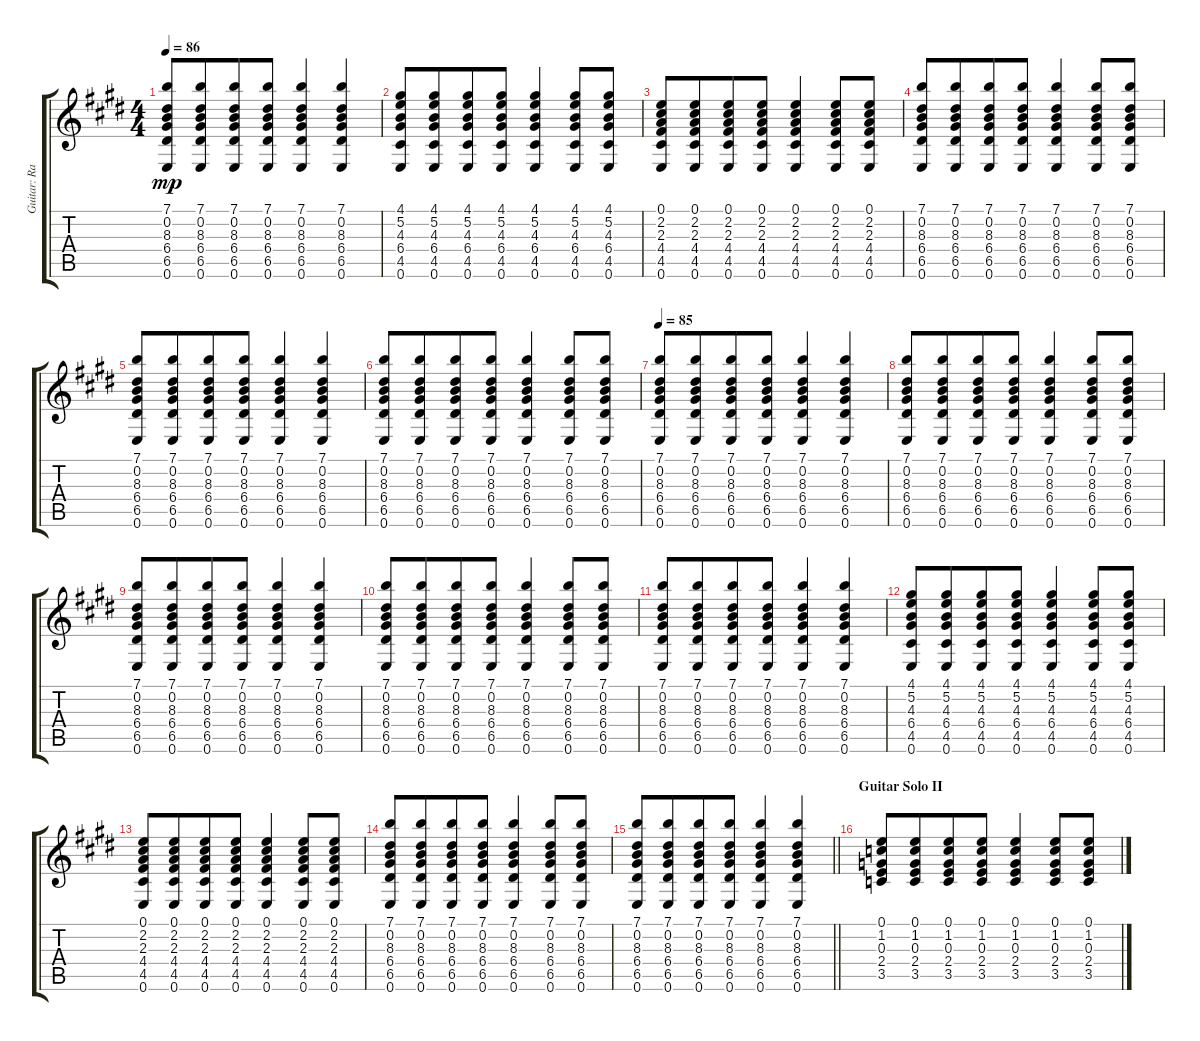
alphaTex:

\track ("Guitar: Rado" "Guitar: Ra") {instrument acousticguitarnylon}
\staff {score tabs}
\tuning (E4 B3 G3 D3 A2 E2) {hide}
\ts (4 4)
\tempo 86
\clef g2
\ks e
(7.1 0.2 8.3 6.4 6.5 0.6).8{dy mp} (7.1 0.2 8.3 6.4 6.5 0.6).8{beam merge} (7.1 0.2 8.3 6.4 6.5 0.6).8 (7.1 0.2 8.3 6.4 6.5 0.6).8 (7.1 0.2 8.3 6.4 6.5 0.6).4 (7.1 0.2 8.3 6.4 6.5 0.6).4 |
(4.1 5.2 4.3 6.4 4.5 0.6).8 (4.1 5.2 4.3 6.4 4.5 0.6).8{beam merge} (4.1 5.2 4.3 6.4 4.5 0.6).8 (4.1 5.2 4.3 6.4 4.5 0.6).8 (4.1 5.2 4.3 6.4 4.5 0.6).4{beam merge} (4.1 5.2 4.3 6.4 4.5 0.6).8 (4.1 5.2 4.3 6.4 4.5 0.6).8 |
(0.1 2.2 2.3 4.4 4.5 0.6).8 (0.1 2.2 2.3 4.4 4.5 0.6).8{beam merge} (0.1 2.2 2.3 4.4 4.5 0.6).8 (0.1 2.2 2.3 4.4 4.5 0.6).8 (0.1 2.2 2.3 4.4 4.5 0.6).4{beam merge} (0.1 2.2 2.3 4.4 4.5 0.6).8 (0.1 2.2 2.3 4.4 4.5 0.6).8 |
(7.1 0.2 8.3 6.4 6.5 0.6).8 (7.1 0.2 8.3 6.4 6.5 0.6).8{beam merge} (7.1 0.2 8.3 6.4 6.5 0.6).8 (7.1 0.2 8.3 6.4 6.5 0.6).8 (7.1 0.2 8.3 6.4 6.5 0.6).4 (7.1 0.2 8.3 6.4 6.5 0.6).8 (7.1 0.2 8.3 6.4 6.5 0.6).8 |
(7.1 0.2 8.3 6.4 6.5 0.6).8 (7.1 0.2 8.3 6.4 6.5 0.6).8{beam merge} (7.1 0.2 8.3 6.4 6.5 0.6).8 (7.1 0.2 8.3 6.4 6.5 0.6).8 (7.1 0.2 8.3 6.4 6.5 0.6).4 (7.1 0.2 8.3 6.4 6.5 0.6).4 |
(7.1 0.2 8.3 6.4 6.5 0.6).8 (7.1 0.2 8.3 6.4 6.5 0.6).8{beam merge} (7.1 0.2 8.3 6.4 6.5 0.6).8 (7.1 0.2 8.3 6.4 6.5 0.6).8 (7.1 0.2 8.3 6.4 6.5 0.6).4 (7.1 0.2 8.3 6.4 6.5 0.6).8 (7.1 0.2 8.3 6.4 6.5 0.6).8 |
\tempo 85
(7.1 0.2 8.3 6.4 6.5 0.6).8 (7.1 0.2 8.3 6.4 6.5 0.6).8{beam merge} (7.1 0.2 8.3 6.4 6.5 0.6).8 (7.1 0.2 8.3 6.4 6.5 0.6).8 (7.1 0.2 8.3 6.4 6.5 0.6).4 (7.1 0.2 8.3 6.4 6.5 0.6).4 |
(7.1 0.2 8.3 6.4 6.5 0.6).8 (7.1 0.2 8.3 6.4 6.5 0.6).8{beam merge} (7.1 0.2 8.3 6.4 6.5 0.6).8 (7.1 0.2 8.3 6.4 6.5 0.6).8 (7.1 0.2 8.3 6.4 6.5 0.6).4 (7.1 0.2 8.3 6.4 6.5 0.6).8 (7.1 0.2 8.3 6.4 6.5 0.6).8 |
(7.1 0.2 8.3 6.4 6.5 0.6).8 (7.1 0.2 8.3 6.4 6.5 0.6).8{beam merge} (7.1 0.2 8.3 6.4 6.5 0.6).8 (7.1 0.2 8.3 6.4 6.5 0.6).8 (7.1 0.2 8.3 6.4 6.5 0.6).4 (7.1 0.2 8.3 6.4 6.5 0.6).4 |
(7.1 0.2 8.3 6.4 6.5 0.6).8 (7.1 0.2 8.3 6.4 6.5 0.6).8{beam merge} (7.1 0.2 8.3 6.4 6.5 0.6).8 (7.1 0.2 8.3 6.4 6.5 0.6).8 (7.1 0.2 8.3 6.4 6.5 0.6).4 (7.1 0.2 8.3 6.4 6.5 0.6).8 (7.1 0.2 8.3 6.4 6.5 0.6).8 |
(7.1 0.2 8.3 6.4 6.5 0.6).8 (7.1 0.2 8.3 6.4 6.5 0.6).8{beam merge} (7.1 0.2 8.3 6.4 6.5 0.6).8 (7.1 0.2 8.3 6.4 6.5 0.6).8 (7.1 0.2 8.3 6.4 6.5 0.6).4 (7.1 0.2 8.3 6.4 6.5 0.6).4 |
(4.1 5.2 4.3 6.4 4.5 0.6).8 (4.1 5.2 4.3 6.4 4.5 0.6).8{beam merge} (4.1 5.2 4.3 6.4 4.5 0.6).8 (4.1 5.2 4.3 6.4 4.5 0.6).8 (4.1 5.2 4.3 6.4 4.5 0.6).4{beam merge} (4.1 5.2 4.3 6.4 4.5 0.6).8 (4.1 5.2 4.3 6.4 4.5 0.6).8 |
(0.1 2.2 2.3 4.4 4.5 0.6).8 (0.1 2.2 2.3 4.4 4.5 0.6).8{beam merge} (0.1 2.2 2.3 4.4 4.5 0.6).8 (0.1 2.2 2.3 4.4 4.5 0.6).8 (0.1 2.2 2.3 4.4 4.5 0.6).4{beam merge} (0.1 2.2 2.3 4.4 4.5 0.6).8 (0.1 2.2 2.3 4.4 4.5 0.6).8 |
(7.1 0.2 8.3 6.4 6.5 0.6).8 (7.1 0.2 8.3 6.4 6.5 0.6).8{beam merge} (7.1 0.2 8.3 6.4 6.5 0.6).8 (7.1 0.2 8.3 6.4 6.5 0.6).8 (7.1 0.2 8.3 6.4 6.5 0.6).4 (7.1 0.2 8.3 6.4 6.5 0.6).8 (7.1 0.2 8.3 6.4 6.5 0.6).8 |
\barLineRight lightlight
(7.1 0.2 8.3 6.4 6.5 0.6).8 (7.1 0.2 8.3 6.4 6.5 0.6).8{beam merge} (7.1 0.2 8.3 6.4 6.5 0.6).8 (7.1 0.2 8.3 6.4 6.5 0.6).8 (7.1 0.2 8.3 6.4 6.5 0.6).4 (7.1 0.2 8.3 6.4 6.5 0.6).4 |
\section ("" "Guitar Solo II")
(0.1 1.2 0.3 2.4 3.5).8 (0.1 1.2 0.3 2.4 3.5).8{beam merge} (0.1 1.2 0.3 2.4 3.5).8 (0.1 1.2 0.3 2.4 3.5).8 (0.1 1.2 0.3 2.4 3.5).4{beam merge} (0.1 1.2 0.3 2.4 3.5).8 (0.1 1.2 0.3 2.4 3.5).8
